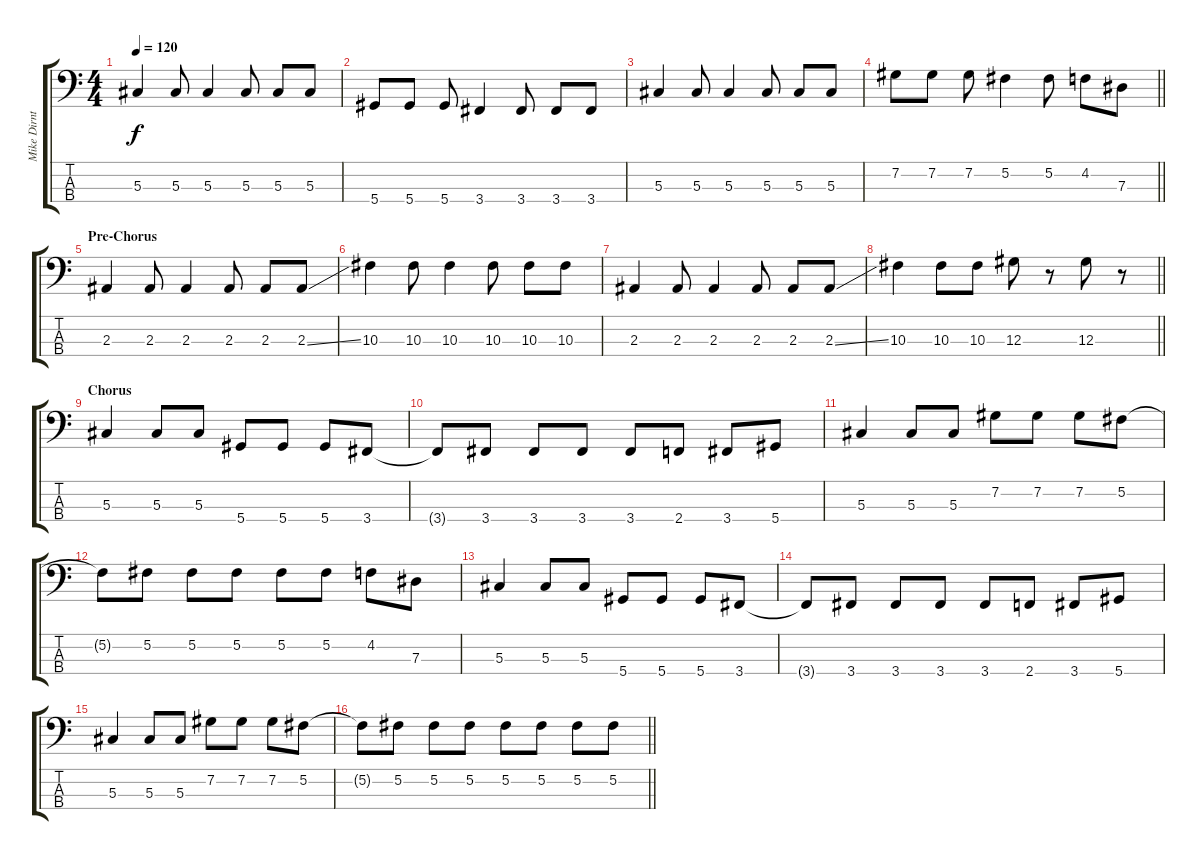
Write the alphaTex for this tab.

\track ("Mike Dirnt - Bass" "Mike Dirnt") {instrument electricbasspick}
\staff {score tabs}
\tuning (Gb2 Db2 Ab1 Eb1) {hide}
\ts (4 4)
\tempo 120
\clef f4
\ks c
5.3.4{dy f} 5.3.8 5.3.4 5.3.8 5.3.8 5.3.8 |
5.4.8 5.4.8 5.4.8 3.4.4 3.4.8 3.4.8 3.4.8 |
5.3.4 5.3.8 5.3.4 5.3.8 5.3.8 5.3.8 |
\barLineRight lightlight
7.2.8 7.2.8 7.2.8 5.2.4 5.2.8 4.2.8 7.3.8 |
\section ("" "Pre-Chorus")
2.3.4 2.3.8 2.3.4 2.3.8 2.3.8 2.3{ss}.8 |
10.3.4 10.3.8 10.3.4 10.3.8 10.3.8 10.3.8 |
2.3.4 2.3.8 2.3.4 2.3.8 2.3.8 2.3{ss}.8 |
\barLineRight lightlight
10.3.4 10.3.8 10.3.8 12.3.8 r.8 12.3.8 r.8 |
\section ("" "Chorus")
5.3.4 5.3.8 5.3.8 5.4.8 5.4.8 5.4.8 3.4.8 |
3.4{t}.8 3.4.8 3.4.8 3.4.8 3.4.8 2.4.8 3.4.8 5.4.8 |
5.3.4 5.3.8 5.3.8 7.2.8 7.2.8 7.2.8 5.2.8 |
5.2{t}.8 5.2.8 5.2.8 5.2.8 5.2.8 5.2.8 4.2.8 7.3.8 |
5.3.4 5.3.8 5.3.8 5.4.8 5.4.8 5.4.8 3.4.8 |
3.4{t}.8 3.4.8 3.4.8 3.4.8 3.4.8 2.4.8 3.4.8 5.4.8 |
5.3.4 5.3.8 5.3.8 7.2.8 7.2.8 7.2.8 5.2.8 |
\barLineRight lightlight
5.2{t}.8 5.2.8 5.2.8 5.2.8 5.2.8 5.2.8 5.2.8 5.2.8
